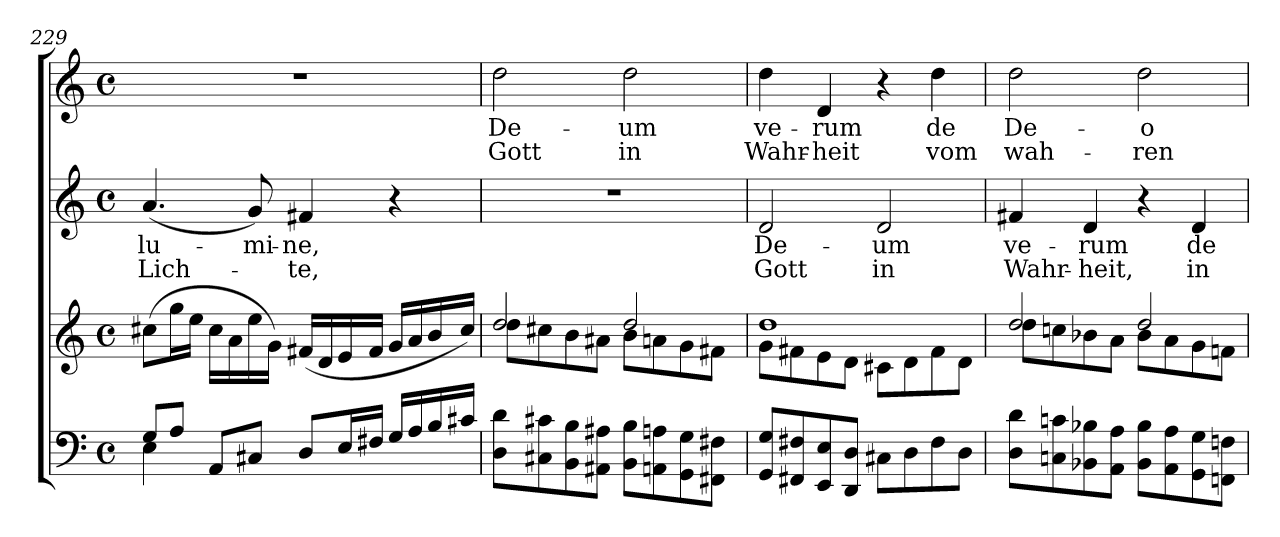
**kern	**kern	**kern	**text	**text	**kern	**text	**text
*part3	*part3	*part2	*part2	*part2	*part1	*part1	*part1
*staff4	*staff3	*staff2	*staff2	*staff2	*staff1	*staff1	*staff1
!!LO:LB:g=z
*clefF4	*clefG2	*clefG2	*	*	*clefG2	*	*
*k[]	*k[]	*k[]	*	*	*k[]	*	*
*C:	*C:	*C:	*	*	*C:	*	*
*M4/4	*M4/4	*M4/4	*	*	*M4/4	*	*
*met(c)	*met(c)	*met(c)	*	*	*met(c)	*	*
=229	=229	=229	=229	=229	=229	=229	=229
*^	*	*	*	*	*	*	*
!	!	!	!	!LO:LY:b	!LO:LY:b	!	!	!
8G/L	4E\	(>8cc#X\L	(<4.a/	lu-	Lich-	1r	.	.
8A/J	.	16gg\L	.	.	.	.	.	.
.	.	16ee\JJ	.	.	.	.	.	.
8AA/L	2.ryy	16cc#\LL	.	.	.	.	.	.
.	.	16a\	.	.	.	.	.	.
!	!	!	!	!LO:LY:b	!	!	!	!
8C#X/J	.	16ee\	8g/)	-mi-	.	.	.	.
.	.	16g\JJ)	.	.	.	.	.	.
!	!	!	!	!LO:LY:b	!LO:LY:b	!	!	!
8D/L	.	(<16f#X/LL	4f#X/	-ne,	-te,	.	.	.
.	.	16d/	.	.	.	.	.	.
16E/L	.	16e/	.	.	.	.	.	.
16F#X/JJ	.	16f#/JJ	.	.	.	.	.	.
16G/LL	.	16g/LL	4r	.	.	.	.	.
16A/	.	16a/	.	.	.	.	.	.
16B/	.	16b/	.	.	.	.	.	.
16c#X/JJ	.	16cc#/JJ)	.	.	.	.	.	.
*v	*v	*	*	*	*	*	*	*
=230	=230	=230	=230	=230	=230	=230	=230
*	*^	*	*	*	*	*	*
!	!	!	!	!	!	!	!LO:LY:b	!LO:LY:b
8D\ 8d\L	2dd/	8dd\L	1r	.	.	2dd\	De-	Gott
8C#X\ 8c#X\	.	8cc#X\	.	.	.	.	.	.
8BB\ 8B\	.	8b\	.	.	.	.	.	.
8AA#X\ 8A#X\J	.	8a#X\J	.	.	.	.	.	.
!	!	!	!	!	!	!	!LO:LY:b	!LO:LY:b
8BB\ 8B\L	2dd/	8b\L	.	.	.	2dd\	-um	in
8AAn\ 8An\	.	8an\	.	.	.	.	.	.
8GG\ 8G\	.	8g\	.	.	.	.	.	.
8FF#X\ 8F#X\J	.	8f#X\J	.	.	.	.	.	.
=231	=231	=231	=231	=231	=231	=231	=231	=231
!	!	!	!	!LO:LY:b	!LO:LY:b	!	!LO:LY:b	!LO:LY:b
8GG/ 8G/L	1dd	8g\L	2d/	De-	Gott	4dd\	ve-	Wahr-
8FF#X/ 8F#X/	.	8f#X\	.	.	.	.	.	.
!	!	!	!	!	!	!	!LO:LY:b	!LO:LY:b
8EE/ 8E/	.	8e\	.	.	.	4d/	-rum	-heit
8DD/ 8D/J	.	8d\J	.	.	.	.	.	.
!	!	!	!	!LO:LY:b	!LO:LY:b	!	!	!
8C#X\L	.	8c#X\L	2d/	-um	in	4r	.	.
8D\	.	8d\	.	.	.	.	.	.
!	!	!	!	!	!	!	!LO:LY:b	!LO:LY:b
8F#\	.	8f#\	.	.	.	4dd\	de	vom
8D\J	.	8d\J	.	.	.	.	.	.
!!LO:LB:g=z
=232	=232	=232	=232	=232	=232	=232	=232	=232
!	!	!	!	!LO:LY:b	!LO:LY:b	!	!LO:LY:b	!LO:LY:b
8D\ 8d\L	2dd/	8dd\L	4f#X/	ve-	Wahr-	2dd\	De-	wah-
8Cn\ 8cn\	.	8ccn\	.	.	.	.	.	.
!	!	!	!	!LO:LY:b	!LO:LY:b	!	!	!
8BB-X\ 8B-X\	.	8b-X\	4d/	-rum	-heit,	.	.	.
8AA\ 8A\J	.	8a\J	.	.	.	.	.	.
!	!	!	!	!	!	!	!LO:LY:b	!LO:LY:b
8BB-\ 8B-\L	2dd/	8b-\L	4r	.	.	2dd\	-o	-ren
8AA\ 8A\	.	8a\	.	.	.	.	.	.
!	!	!	!	!LO:LY:b	!LO:LY:b	!	!	!
8GG\ 8G\	.	8g\	4d/	de	in	.	.	.
8FFn\ 8Fn\J	.	8fn\J	.	.	.	.	.	.
*	*v	*v	*	*	*	*	*	*
=	=	=	=	=	=	=	=
*-	*-	*-	*-	*-	*-	*-	*-
